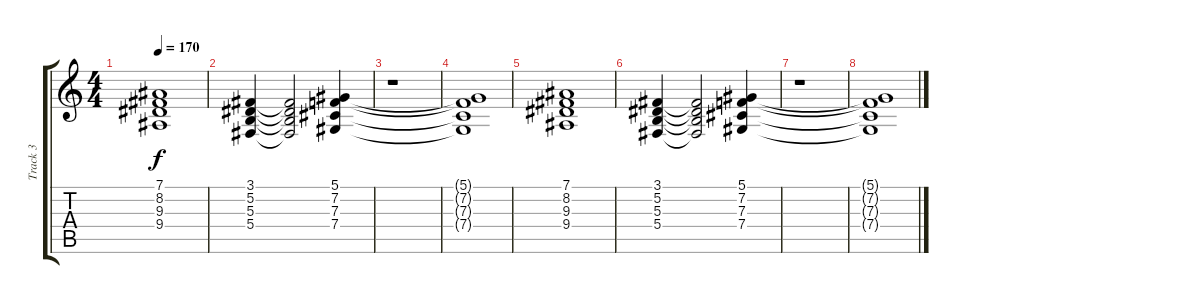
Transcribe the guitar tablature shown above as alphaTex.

\track ("Track 3" "Track 3") {instrument stringensemble1}
\staff {score tabs}
\tuning (Eb4 Bb3 Gb3 Db3 Ab2 Eb2) {hide}
\ts (4 4)
\tempo 170
\clef g2
\ks c
(7.1 8.2 9.3 9.4).1{dy f} |
(3.1 5.2 5.3 5.4).4 (3.1{t} 5.2{t} 5.3{t} 5.4{t}).2 (5.1 7.2 7.3 7.4).4 |
r.1 |
(5.1{t} 7.2{t} 7.3{t} 7.4{t}).1 |
(7.1 8.2 9.3 9.4).1 |
(3.1 5.2 5.3 5.4).4 (3.1{t} 5.2{t} 5.3{t} 5.4{t}).2 (5.1 7.2 7.3 7.4).4 |
r.1 |
(5.1{t} 7.2{t} 7.3{t} 7.4{t}).1
